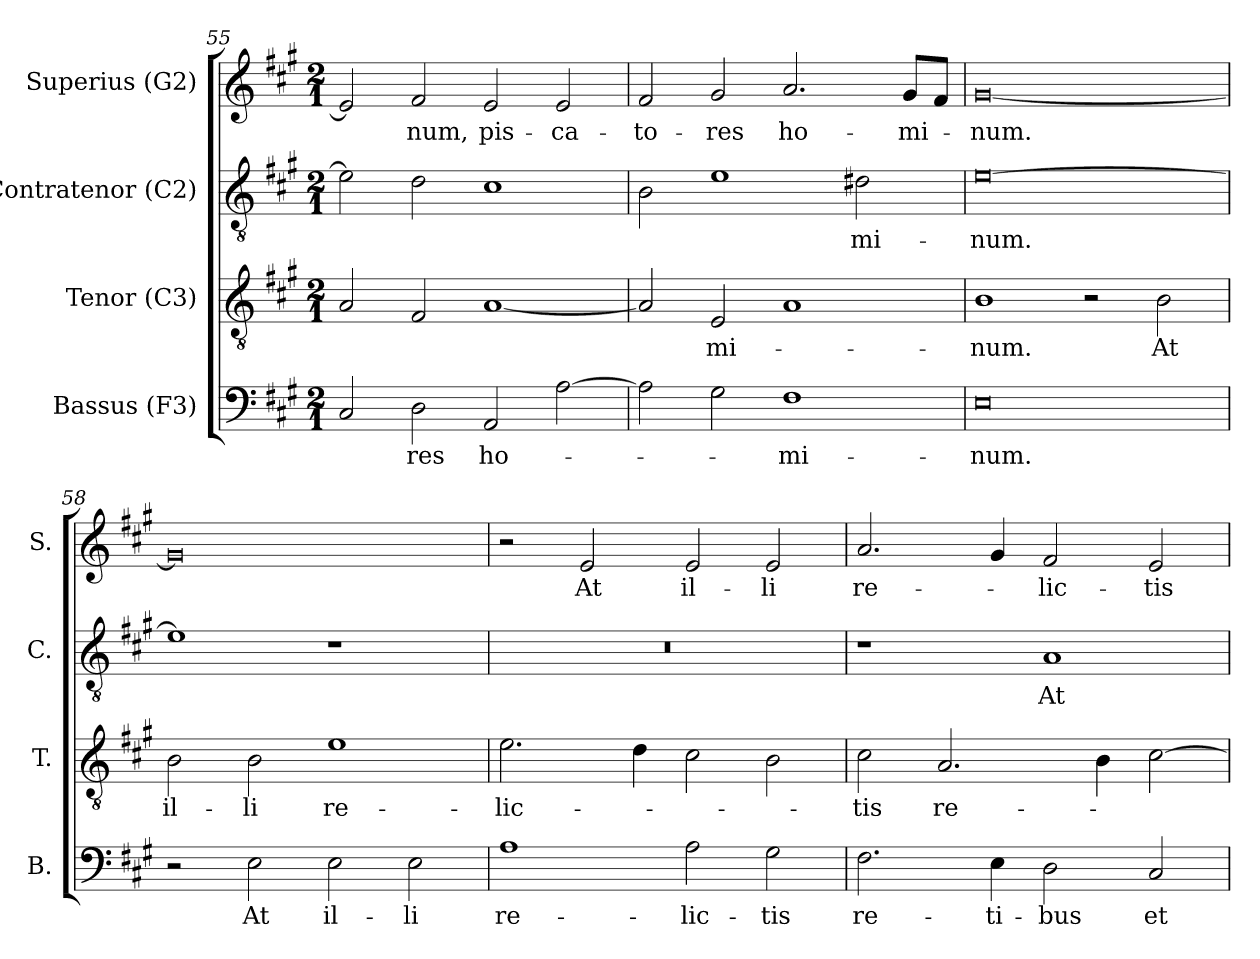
**kern	**text	**kern	**text	**kern	**text	**kern	**text
*part4	*part4	*part3	*part3	*part2	*part2	*part1	*part1
*staff4	*staff4	*staff3	*staff3	*staff2	*staff2	*staff1	*staff1
*I"Bassus (F3)	*	*I"Tenor (C3)	*	*I"Contratenor (C2)	*	*I"Superius (G2)	*
*I'B.	*	*I'T.	*	*I'C.	*	*I'S.	*
!!LO:LB:g=z
*clefF4	*	*clefGv2	*	*clefGv2	*	*clefG2	*
*	*	*ITrd7c12	*	*ITrd7c12	*	*	*
*k[f#c#g#]	*	*k[f#c#g#]	*	*k[f#c#g#]	*	*k[f#c#g#]	*
*A:	*	*A:	*	*A:	*	*A:	*
*M2/1	*	*M2/1	*	*M2/1	*	*M2/1	*
=55	=55	=55	=55	=55	=55	=55	=55
2C#i/	.	2AAi/	.	2Ei\]	.	2ei/]	.
!	!LO:LY:b:color=#000000	!	!	!	!	!	!
!	!	!	!	!	!	!	!LO:LY:b:color=#000000
2Di\	-res	2FF#i/	.	2Di\	.	2f#i/	-num,
!	!LO:LY:b:color=#000000	!	!	!	!	!	!
!	!	!	!	!	!	!	!LO:LY:b:color=#000000
2AAi/	ho-	[1AAi	.	1C#i	.	2ei/	pis-
!	!	!	!	!	!	!	!LO:LY:b:color=#000000
[2Ai\	.	.	.	.	.	2ei/	-ca-
=56	=56	=56	=56	=56	=56	=56	=56
!	!	!	!	!	!	!	!LO:LY:b:color=#000000
2Ai\]	.	2AAi/]	.	2BBi\	.	2f#i/	-to-
!	!	!	!LO:LY:b:color=#000000	!	!	!	!
!	!	!	!	!	!	!	!LO:LY:b:color=#000000
2G#i\	.	2EEi/	-mi-	1Ei	.	2g#i/	-res
!	!LO:LY:b:color=#000000	!	!	!	!	!	!
!	!	!	!	!	!	!	!LO:LY:b:color=#000000
1F#i	-mi-	1AAi	.	.	.	2.ai/	ho-
!	!	!	!	!	!LO:LY:b:color=#000000	!	!
.	.	.	.	2D#i\	-mi-	.	.
!	!	!	!	!	!	!	!LO:LY:b:color=#000000
.	.	.	.	.	.	8g#i/L	-mi-
.	.	.	.	.	.	8f#i/J	.
=57	=57	=57	=57	=57	=57	=57	=57
!	!LO:LY:b:color=#000000	!	!	!	!	!	!
!	!	!	!LO:LY:b:color=#000000	!	!	!	!
!	!	!	!	!	!LO:LY:b:color=#000000	!	!
!	!	!	!	!	!	!	!LO:LY:b:color=#000000
0Ei	-num.	1BBi	-num.	[0Ei	-num.	[0g#i	-num.
.	.	2r	.	.	.	.	.
!	!	!	!LO:LY:b:color=#000000	!	!	!	!
.	.	2BBi\	At	.	.	.	.
=58	=58	=58	=58	=58	=58	=58	=58
!	!	!	!LO:LY:b:color=#000000	!	!	!	!
2r	.	2BBi\	il-	1Ei]	.	0g#i]	.
!	!LO:LY:b:color=#000000	!	!	!	!	!	!
!	!	!	!LO:LY:b:color=#000000	!	!	!	!
2Ei\	At	2BBi\	-li	.	.	.	.
!	!LO:LY:b:color=#000000	!	!	!	!	!	!
!	!	!	!LO:LY:b:color=#000000	!	!	!	!
2Ei\	il-	1Ei	re-	1r	.	.	.
!	!LO:LY:b:color=#000000	!	!	!	!	!	!
2Ei\	-li	.	.	.	.	.	.
=59	=59	=59	=59	=59	=59	=59	=59
!	!LO:LY:b:color=#000000	!	!	!	!	!	!
!	!	!	!LO:LY:b:color=#000000	!LO:N:vis=1	!	!	!
1Ai	re-	2.Ei\	-lic-	0r	.	2r	.
!	!	!	!	!	!	!	!LO:LY:b:color=#000000
.	.	.	.	.	.	2ei/	At
.	.	4Di\	.	.	.	.	.
!	!LO:LY:b:color=#000000	!	!	!	!	!	!
!	!	!	!	!	!	!	!LO:LY:b:color=#000000
2Ai\	-lic-	2C#i\	.	.	.	2ei/	il-
!	!LO:LY:b:color=#000000	!	!	!	!	!	!
!	!	!	!	!	!	!	!LO:LY:b:color=#000000
2G#i\	-tis	2BBi\	.	.	.	2ei/	-li
!!LO:PB:g=z
=60	=60	=60	=60	=60	=60	=60	=60
!	!LO:LY:b:color=#000000	!	!	!	!	!	!
!	!	!	!LO:LY:b:color=#000000	!	!	!	!
!	!	!	!	!	!	!	!LO:LY:b:color=#000000
2.F#i\	re-	2C#i\	-tis	1r	.	2.ai/	re-
!	!	!	!LO:LY:b:color=#000000	!	!	!	!
.	.	2.AAi/	re-	.	.	.	.
!	!LO:LY:b:color=#000000	!	!	!	!	!	!
4Ei\	-ti-	.	.	.	.	4g#i/	.
!	!LO:LY:b:color=#000000	!	!	!	!	!	!
!	!	!	!	!	!LO:LY:b:color=#000000	!	!
!	!	!	!	!	!	!	!LO:LY:b:color=#000000
2Di\	-bus	.	.	1AAi	At	2f#i/	-lic-
.	.	4BBi\	.	.	.	.	.
!	!LO:LY:b:color=#000000	!	!	!	!	!	!
!	!	!	!	!	!	!	!LO:LY:b:color=#000000
2C#i/	et	[2C#i\	.	.	.	2ei/	-tis
=	=	=	=	=	=	=	=
*-	*-	*-	*-	*-	*-	*-	*-
